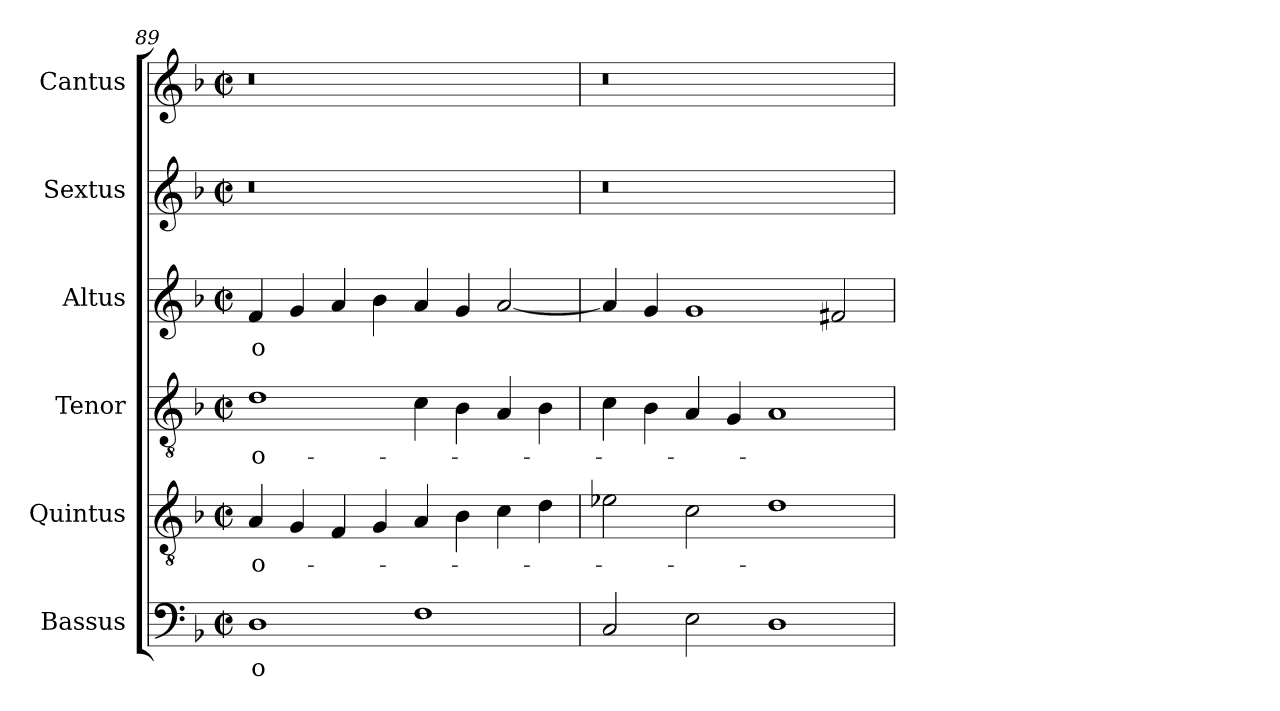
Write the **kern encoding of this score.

**kern	**text	**kern	**text	**kern	**text	**kern	**text	**kern	**kern
*part6	*part6	*part5	*part5	*part4	*part4	*part3	*part3	*part2	*part1
*staff6	*staff6	*staff5	*staff5	*staff4	*staff4	*staff3	*staff3	*staff2	*staff1
*I"Bassus	*	*I"Quintus	*	*I"Tenor	*	*I"Altus	*	*I"Sextus	*I"Cantus
*clefF4	*	*clefGv2	*	*clefGv2	*	*clefG2	*	*clefG2	*clefG2
*k[b-]	*	*k[b-]	*	*k[b-]	*	*k[b-]	*	*k[b-]	*k[b-]
*F:	*	*F:	*	*F:	*	*F:	*	*F:	*F:
*M2/2	*	*M2/2	*	*M2/2	*	*M2/2	*	*M2/2	*M2/2
*met(c|)	*	*met(c|)	*	*met(c|)	*	*met(c|)	*	*met(c|)	*met(c|)
=89	=89	=89	=89	=89	=89	=89	=89	=89	=89
!	!LO:LY:b:rj	!	!LO:LY:b:cj	!	!LO:LY:b:rj	!	!LO:LY:b:cj	!	!
1D	o	4A/	-o-	1d	-o-	4f/	o	0r	0r
.	.	4G/	.	.	.	4g/	.	.	.
.	.	4F/	.	.	.	4a/	.	.	.
.	.	4G/	.	.	.	4b-\	.	.	.
1F	.	4A/	.	4c\	.	4a/	.	.	.
.	.	4B-\	.	4B-\	.	4g/	.	.	.
.	.	4c\	.	4A/	.	[<2a/	.	.	.
.	.	4d\	.	4B-\	.	.	.	.	.
=90	=90	=90	=90	=90	=90	=90	=90	=90	=90
2C/	.	2e-\	.	4c\	.	4a/]	.	0r	0r
.	.	.	.	4B-\	.	4g/	.	.	.
2E\	.	2c\	.	4A/	.	1g	.	.	.
.	.	.	.	4G/	.	.	.	.	.
1D	.	1d	.	1A	.	.	.	.	.
.	.	.	.	.	.	2f#/	.	.	.
=	=	=	=	=	=	=	=	=	=
*-	*-	*-	*-	*-	*-	*-	*-	*-	*-
